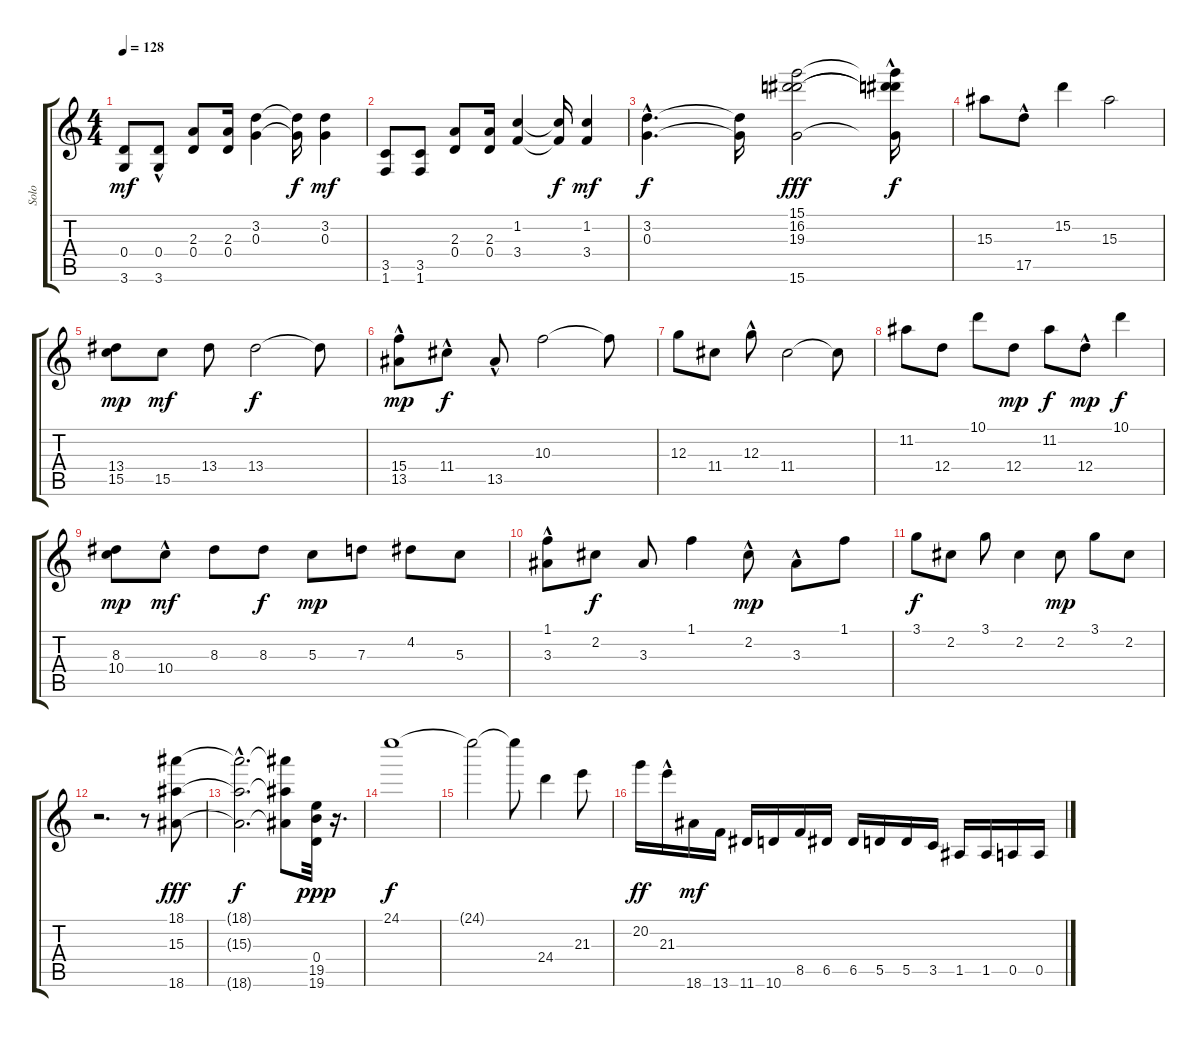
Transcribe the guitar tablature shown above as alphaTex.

\track ("Solo" "Solo") {instrument distortionguitar}
\staff {score tabs}
\tuning (E4 B3 G3 D3 A2 E2) {hide}
\ts (4 4)
\tempo 128
\clef g2
\ks c
(0.4 3.6).8{dy mf} (0.4 3.6{hac}).8 (2.3 0.4).8 (2.3 0.4).16 (3.2 0.3).4 (3.2{t} 0.3{t}).16{dy f} (3.2 0.3).4{dy mf} |
(3.5 1.6).8 (3.5 1.6).8 (2.3 0.4).8 (2.3 0.4).16 (1.2 3.4).4 (1.2{t} 3.4{t}).16{dy f} (1.2 3.4).4{dy mf} |
(3.2{hac} 0.3{hac}).4{d dy f} (3.2{t} 0.3{t}).16 (15.1 16.2 19.3 15.6).2{dy fff volume 16 instrument reversecymbal} (15.1{hac t} 16.2{t} 19.3{t} 15.6{t}).16{dy f} |
15.3.8{instrument acousticguitarsteel} 17.5{hac}.8 15.2.4 15.3.2 |
(13.4 15.5).8{dy mp} 15.5.8{dy mf} 13.4.8 13.4.2{dy f} 13.4{t}.8 |
(15.4{hac} 13.5).8{dy mp} 11.4{hac}.8{dy f} 13.5{hac}.8 10.3.2 10.3{t}.8 |
12.3.8 11.4.8 12.3{hac}.8 11.4.2 11.4{t}.8 |
11.2.8 12.4.8 10.1.8 12.4.8{dy mp} 11.2.8{dy f} 12.4{hac}.8{dy mp} 10.1.4{dy f} |
(8.3 10.4).8{dy mp} 10.4{hac}.8{dy mf} 8.3.8 8.3.8{dy f} 5.3.8{dy mp} 7.3.8 4.2.8 5.3.8 |
(1.1{hac} 3.3).8 2.2.8{dy f} 3.3.8 1.1.4 2.2{hac}.8{dy mp} 3.3{hac}.8 1.1.8 |
3.1.8{dy f} 2.2.8 3.1.8 2.2.4 2.2.8{dy mp} 3.1.8 2.2.8 |
r.2{d} r.8 (18.1 15.3 18.6).8{dy fff volume 6 instrument seashore} |
(18.1{hac t} 15.3{hac t} 18.6{hac t}).2{d dy f} (18.1{t} 15.3{t} 18.6{t}).8 (0.4 19.5 19.6).32{dy ppp volume 13} r.16{d} |
24.1.1{dy f instrument overdrivenguitar} |
24.1{t}.2 24.1{t}.8 24.4.4 21.3.8 |
20.2.16{dy ff} 21.3{hac}.16 18.6.16{dy mf balance 13} 13.6.16 11.6.16 10.6.16 8.5.16 6.5.16 6.5.16 5.5.16 5.5.16 3.5.16 1.5.16 1.5.16 0.5.16 0.5.16
